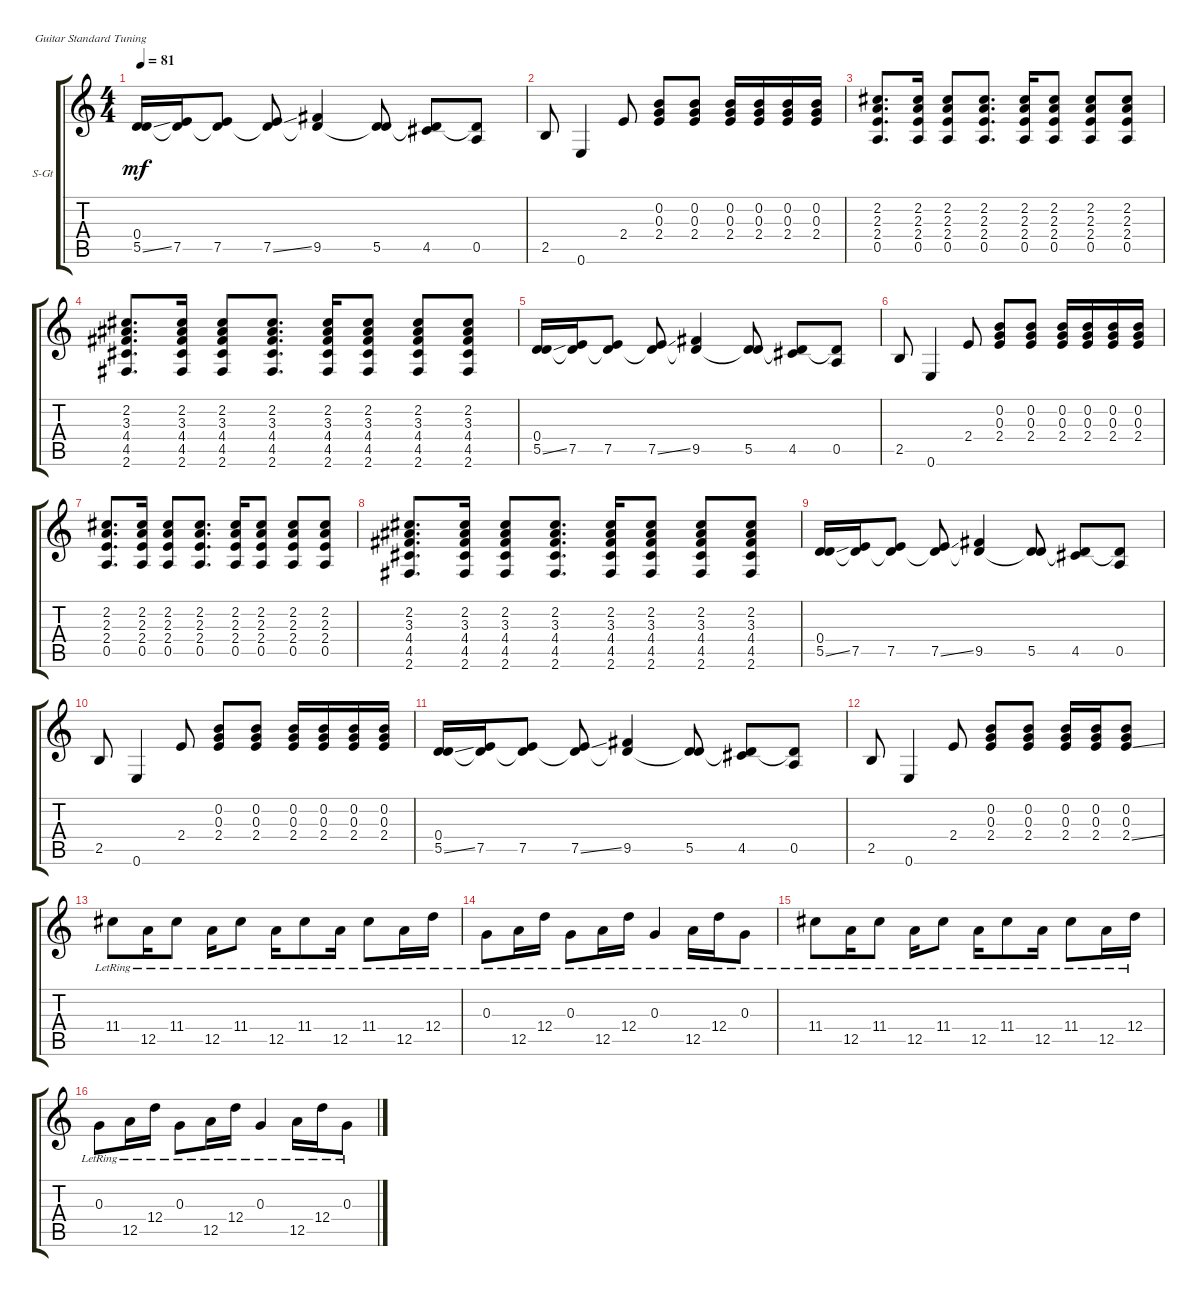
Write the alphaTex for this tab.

\defaultSystemsLayout 4
\bracketExtendMode groupsimilarinstruments
\firstSystemTrackNameOrientation horizontal
\otherSystemsTrackNameOrientation horizontal
\track ("Guitar 1" "S-Gt") {instrument acousticguitarsteel}
\staff {score tabs}
\tuning (E4 B3 G3 D3 A2 E2)
\ts (4 4)
\tempo 81
\clef g2
\ks c
(5.5{ss} 0.4).16{dy mf instrument acousticguitarsteel} (7.5 0.4{t}).16 (7.5 0.4{t}).8 (7.5{ss} 0.4{t}).8 (9.5 0.4{t}).4 (5.5 0.4{t}).8 (4.5 0.4{t}).8 (0.5 0.4{t}).8 |
2.5.8 0.6.4 2.4.8 (2.4 0.3 0.2).8 (0.2 0.3 2.4).8 (2.4 0.3 0.2).16 (2.4 0.3 0.2).16 (0.2 0.3 2.4).16 (0.2 0.3 2.4).16 |
(2.4 2.3 2.2 0.5).8{d} (2.4 2.3 2.2 0.5).16 (2.2 2.3 2.4 0.5).8 (2.4 2.3 2.2 0.5).8{d} (2.4 2.3 2.2 0.5).16 (2.2 2.3 2.4 0.5).8 (2.4 2.3 2.2 0.5).8 (2.2 2.3 2.4 0.5).8 |
(2.6 4.4 3.3 2.2 4.5).8{d} (2.6 4.4 3.3 2.2 4.5).16 (2.6 4.4 3.3 2.2 4.5).8 (2.6 4.4 3.3 2.2 4.5).8{d} (2.6 4.4 3.3 2.2 4.5).16 (2.6 4.4 3.3 2.2 4.5).8 (2.6 4.4 3.3 2.2 4.5).8 (2.6 4.4 3.3 2.2 4.5).8 |
(5.5{ss} 0.4).16 (7.5 0.4{t}).16 (7.5 0.4{t}).8 (7.5{ss} 0.4{t}).8 (9.5 0.4{t}).4 (5.5 0.4{t}).8 (4.5 0.4{t}).8 (0.5 0.4{t}).8 |
2.5.8 0.6.4 2.4.8 (2.4 0.3 0.2).8 (0.2 0.3 2.4).8 (2.4 0.3 0.2).16 (2.4 0.3 0.2).16 (0.2 0.3 2.4).16 (0.2 0.3 2.4).16 |
(2.4 2.3 2.2 0.5).8{d} (2.4 2.3 2.2 0.5).16 (2.2 2.3 2.4 0.5).8 (2.4 2.3 2.2 0.5).8{d} (2.4 2.3 2.2 0.5).16 (2.2 2.3 2.4 0.5).8 (2.4 2.3 2.2 0.5).8 (2.2 2.3 2.4 0.5).8 |
(2.6 4.4 3.3 2.2 4.5).8{d} (2.6 4.4 3.3 2.2 4.5).16 (2.6 4.4 3.3 2.2 4.5).8 (2.6 4.4 3.3 2.2 4.5).8{d} (2.6 4.4 3.3 2.2 4.5).16 (2.6 4.4 3.3 2.2 4.5).8 (2.6 4.4 3.3 2.2 4.5).8 (2.6 4.4 3.3 2.2 4.5).8 |
(5.5{ss} 0.4).16 (7.5 0.4{t}).16 (7.5 0.4{t}).8 (7.5{ss} 0.4{t}).8 (9.5 0.4{t}).4 (5.5 0.4{t}).8 (4.5 0.4{t}).8 (0.5 0.4{t}).8 |
2.5.8 0.6.4 2.4.8 (2.4 0.3 0.2).8 (0.2 0.3 2.4).8 (2.4 0.3 0.2).16 (2.4 0.3 0.2).16 (0.2 0.3 2.4).16 (0.2 0.3 2.4).16 |
(5.5{ss} 0.4).16 (7.5 0.4{t}).16 (7.5 0.4{t}).8 (7.5{ss} 0.4{t}).8 (9.5 0.4{t}).4 (5.5 0.4{t}).8 (4.5 0.4{t}).8 (0.5 0.4{t}).8 |
2.5.8 0.6.4 2.4.8 (2.4 0.3 0.2).8 (0.2 0.3 2.4).8 (2.4 0.3 0.2).16 (2.4 0.3 0.2).16 (0.2 0.3 2.4{ss}).8 |
11.4{lr}.8 12.5{lr}.16 11.4{lr}.8 12.5{lr}.16 11.4{lr}.8 12.5{lr}.16 11.4{lr}.8 12.5{lr}.16 11.4{lr}.8 12.5{lr}.16 12.4{lr}.16 |
0.3{lr}.8 12.5{lr}.16 12.4{lr}.16 0.3{lr}.8 12.5{lr}.16 12.4{lr}.16 0.3{lr}.4 12.5{lr}.16 12.4{lr}.16 0.3{lr}.8 |
11.4{lr}.8 12.5{lr}.16 11.4{lr}.8 12.5{lr}.16 11.4{lr}.8 12.5{lr}.16 11.4{lr}.8 12.5{lr}.16 11.4{lr}.8 12.5{lr}.16 12.4{lr}.16 |
0.3{lr}.8 12.5{lr}.16 12.4{lr}.16 0.3{lr}.8 12.5{lr}.16 12.4{lr}.16 0.3{lr}.4 12.5{lr}.16 12.4{lr}.16 0.3{lr}.8
